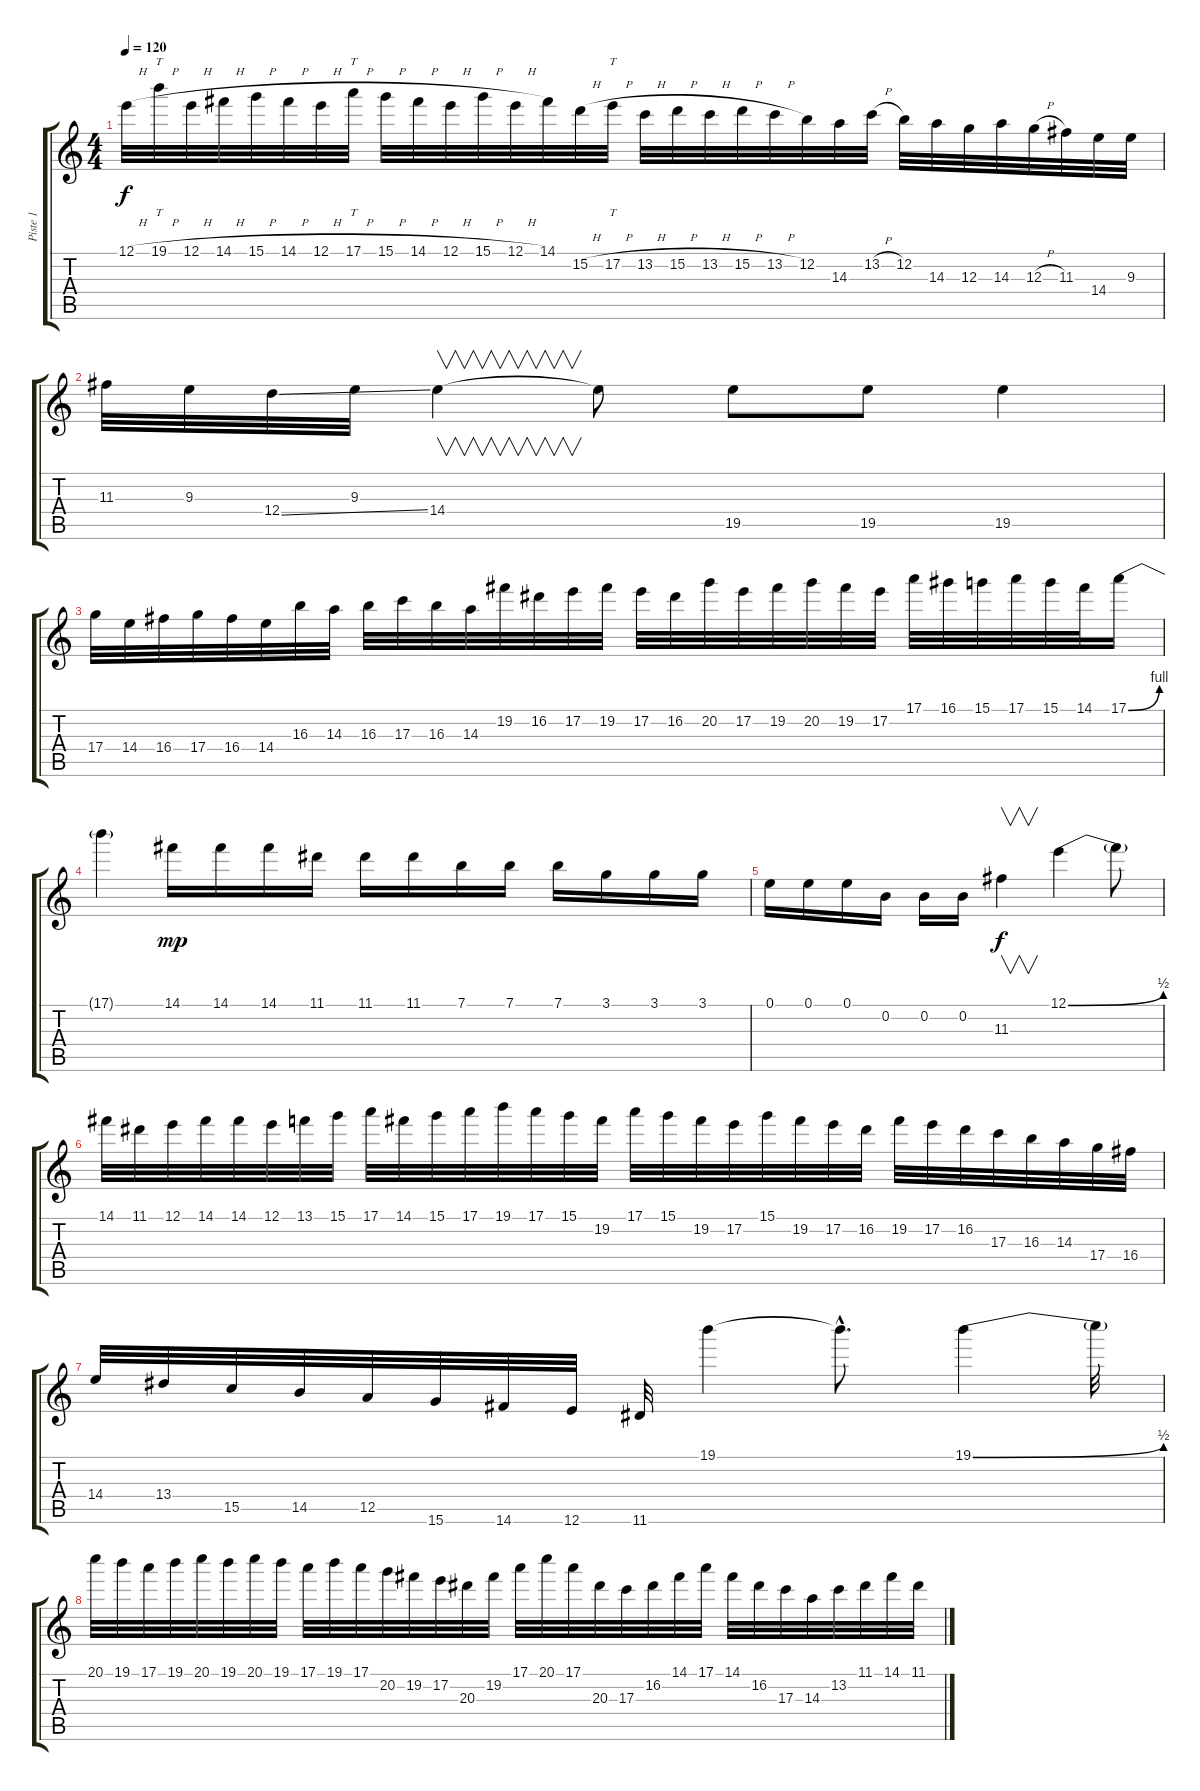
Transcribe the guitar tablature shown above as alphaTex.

\track ("Piste 1" "Piste 1") {instrument overdrivenguitar}
\staff {score tabs}
\tuning (E4 B3 G3 D3 A2 E2) {hide}
\ts (4 4)
\tempo 120
\clef g2
\ks c
12.1{h}.32{dy f} 19.1{h}.32{tt} 12.1{h}.32 14.1{h}.32 15.1{h}.32 14.1{h}.32 12.1{h}.32 17.1{h}.32{tt} 15.1{h}.32 14.1{h}.32 12.1{h}.32 15.1{h}.32 12.1{h}.32 14.1.32 15.2{h}.32 17.2{h}.32{tt} 13.2{h}.32 15.2{h}.32 13.2{h}.32 15.2{h}.32 13.2{h}.32 12.2.32 14.3.32 13.2{h}.32 12.2.32 14.3.32 12.3.32 14.3.32 12.3{h}.32 11.3.32 14.4.32 9.3.32 |
11.3.32 9.3.32 12.4{ss}.32 9.3.32 14.4.4{v} 14.4{t}.8 19.5.8 19.5.8 19.5.4 |
17.4.32 14.4.32 16.4.32 17.4.32 16.4.32 14.4.32 16.3.32 14.3.32 16.3.32 17.3.32 16.3.32 14.3.32 19.2.32 16.2.32 17.2.32 19.2.32 17.2.32 16.2.32 20.2.32 17.2.32 19.2.32 20.2.32 19.2.32 17.2.32 17.1.32 16.1.32 15.1.32 17.1.32 15.1.32 14.1.32 17.1{be (bend 0 0 60 4)}.16 |
17.1{t}.4 14.1.16{dy mp} 14.1.16 14.1.16 11.1.16 11.1.16 11.1.16 7.1.16 7.1.16 7.1.16 3.1.16 3.1.16 3.1.16 |
0.1.16 0.1.16 0.1.16 0.2.16 0.2.16 0.2.16 11.3.4{v dy f} 12.1{be (bend 0 0 60 2)}.4 12.1{t}.8 |
14.1.32 11.1.32 12.1.32 14.1.32 14.1.32 12.1.32 13.1.32 15.1.32 17.1.32 14.1.32 15.1.32 17.1.32 19.1.32 17.1.32 15.1.32 19.2.32 17.1.32 15.1.32 19.2.32 17.2.32 15.1.32 19.2.32 17.2.32 16.2.32 19.2.32 17.2.32 16.2.32 17.3.32 16.3.32 14.3.32 17.4.32 16.4.32 |
14.4.32 13.4.32 15.5.32 14.5.32 12.5.32 15.6.32 14.6.32 12.6.32 11.6.32 19.1.4 19.1{hac t}.8{d} 19.1{be (bend 0 0 60 2)}.4 19.1{t}.32 |
20.1.32 19.1.32 17.1.32 19.1.32 20.1.32 19.1.32 20.1.32 19.1.32 17.1.32 19.1.32 17.1.32 20.2.32 19.2.32 17.2.32 20.3.32 19.2.32 17.1.32 20.1.32 17.1.32 20.3.32 17.3.32 16.2.32 14.1.32 17.1.32 14.1.32 16.2.32 17.3.32 14.3.32 13.2.32 11.1.32 14.1.32 11.1.32
